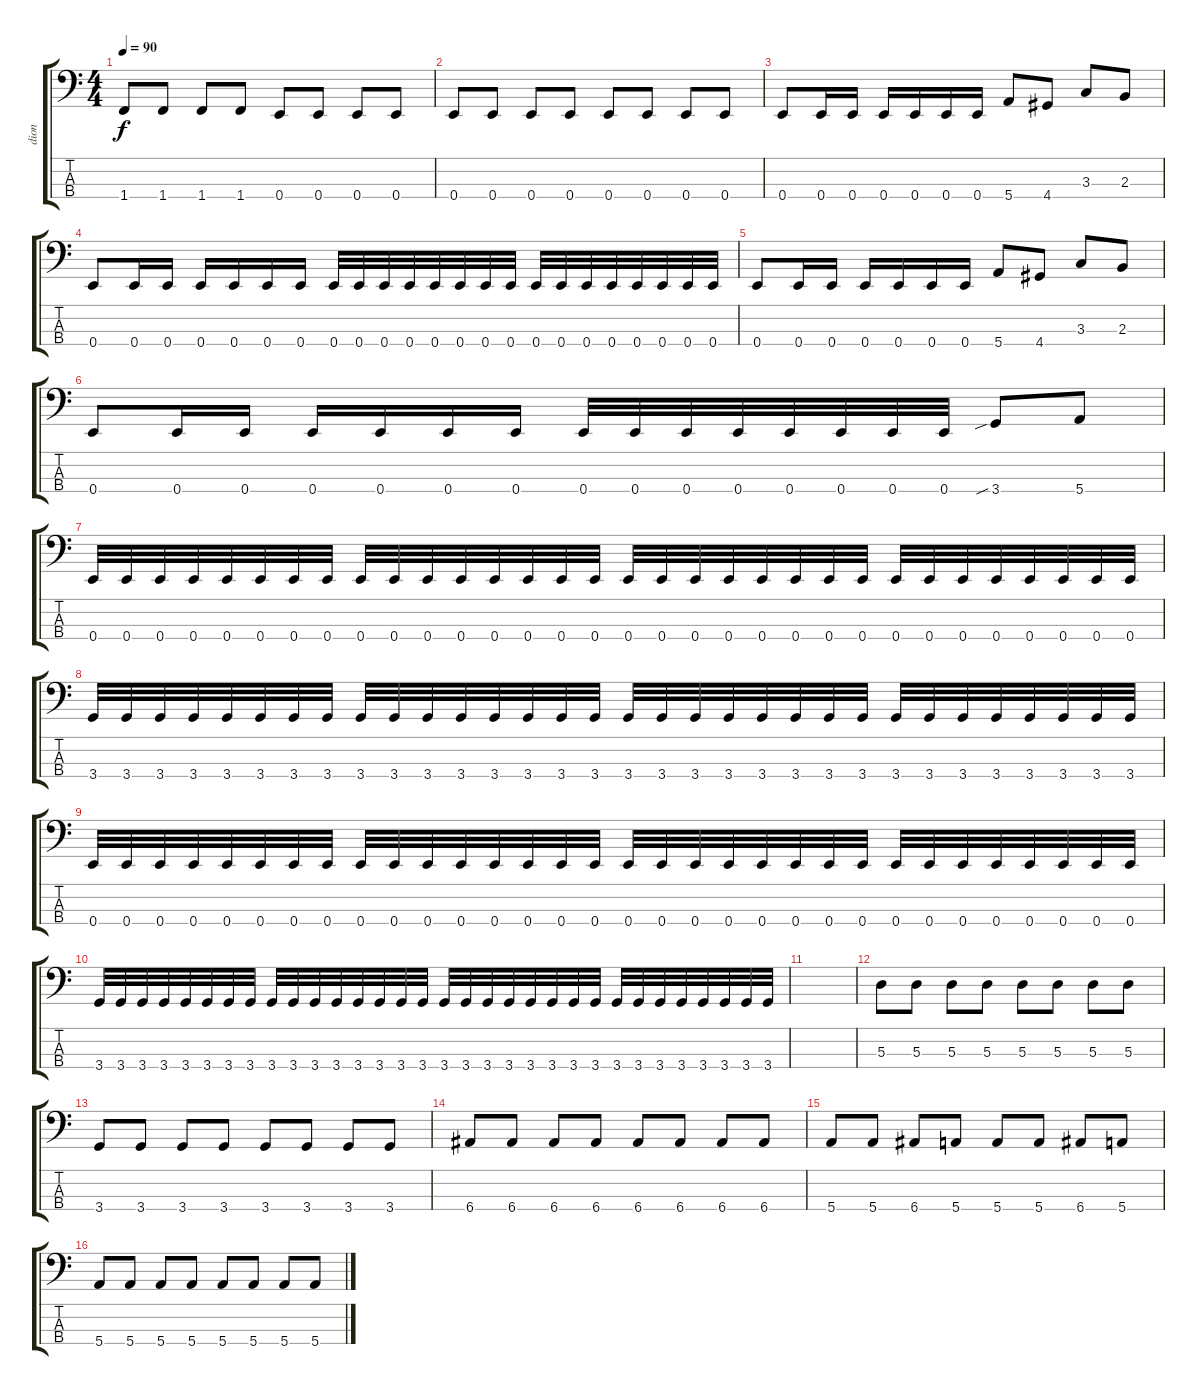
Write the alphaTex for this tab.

\track ("dion" "dion") {instrument electricbassfinger}
\staff {score tabs}
\tuning (G2 D2 A1 E1) {hide}
\ts (4 4)
\tempo 90
\clef f4
\ks c
1.4.8{dy f} 1.4.8 1.4.8 1.4.8 0.4.8 0.4.8 0.4.8 0.4.8 |
0.4.8 0.4.8 0.4.8 0.4.8 0.4.8 0.4.8 0.4.8 0.4.8 |
0.4.8 0.4.16 0.4.16 0.4.16 0.4.16 0.4.16 0.4.16 5.4.8 4.4.8 3.3.8 2.3.8 |
0.4.8 0.4.16 0.4.16 0.4.16 0.4.16 0.4.16 0.4.16 0.4.32 0.4.32 0.4.32 0.4.32 0.4.32 0.4.32 0.4.32 0.4.32 0.4.32 0.4.32 0.4.32 0.4.32 0.4.32 0.4.32 0.4.32 0.4.32 |
0.4.8 0.4.16 0.4.16 0.4.16 0.4.16 0.4.16 0.4.16 5.4.8 4.4.8 3.3.8 2.3.8 |
0.4.8 0.4.16 0.4.16 0.4.16 0.4.16 0.4.16 0.4.16 0.4.32 0.4.32 0.4.32 0.4.32 0.4.32 0.4.32 0.4.32 0.4.32 3.4{sib}.8 5.4.8 |
0.4.32 0.4.32 0.4.32 0.4.32 0.4.32 0.4.32 0.4.32 0.4.32 0.4.32 0.4.32 0.4.32 0.4.32 0.4.32 0.4.32 0.4.32 0.4.32 0.4.32 0.4.32 0.4.32 0.4.32 0.4.32 0.4.32 0.4.32 0.4.32 0.4.32 0.4.32 0.4.32 0.4.32 0.4.32 0.4.32 0.4.32 0.4.32 |
3.4.32 3.4.32 3.4.32 3.4.32 3.4.32 3.4.32 3.4.32 3.4.32 3.4.32 3.4.32 3.4.32 3.4.32 3.4.32 3.4.32 3.4.32 3.4.32 3.4.32 3.4.32 3.4.32 3.4.32 3.4.32 3.4.32 3.4.32 3.4.32 3.4.32 3.4.32 3.4.32 3.4.32 3.4.32 3.4.32 3.4.32 3.4.32 |
0.4.32 0.4.32 0.4.32 0.4.32 0.4.32 0.4.32 0.4.32 0.4.32 0.4.32 0.4.32 0.4.32 0.4.32 0.4.32 0.4.32 0.4.32 0.4.32 0.4.32 0.4.32 0.4.32 0.4.32 0.4.32 0.4.32 0.4.32 0.4.32 0.4.32 0.4.32 0.4.32 0.4.32 0.4.32 0.4.32 0.4.32 0.4.32 |
3.4.32 3.4.32 3.4.32 3.4.32 3.4.32 3.4.32 3.4.32 3.4.32 3.4.32 3.4.32 3.4.32 3.4.32 3.4.32 3.4.32 3.4.32 3.4.32 3.4.32 3.4.32 3.4.32 3.4.32 3.4.32 3.4.32 3.4.32 3.4.32 3.4.32 3.4.32 3.4.32 3.4.32 3.4.32 3.4.32 3.4.32 3.4.32 |
|
5.3.8 5.3.8 5.3.8 5.3.8 5.3.8 5.3.8 5.3.8 5.3.8 |
3.4.8 3.4.8 3.4.8 3.4.8 3.4.8 3.4.8 3.4.8 3.4.8 |
6.4.8 6.4.8 6.4.8 6.4.8 6.4.8 6.4.8 6.4.8 6.4.8 |
5.4.8 5.4.8 6.4.8 5.4.8 5.4.8 5.4.8 6.4.8 5.4.8 |
5.4.8 5.4.8 5.4.8 5.4.8 5.4.8 5.4.8 5.4.8 5.4.8
